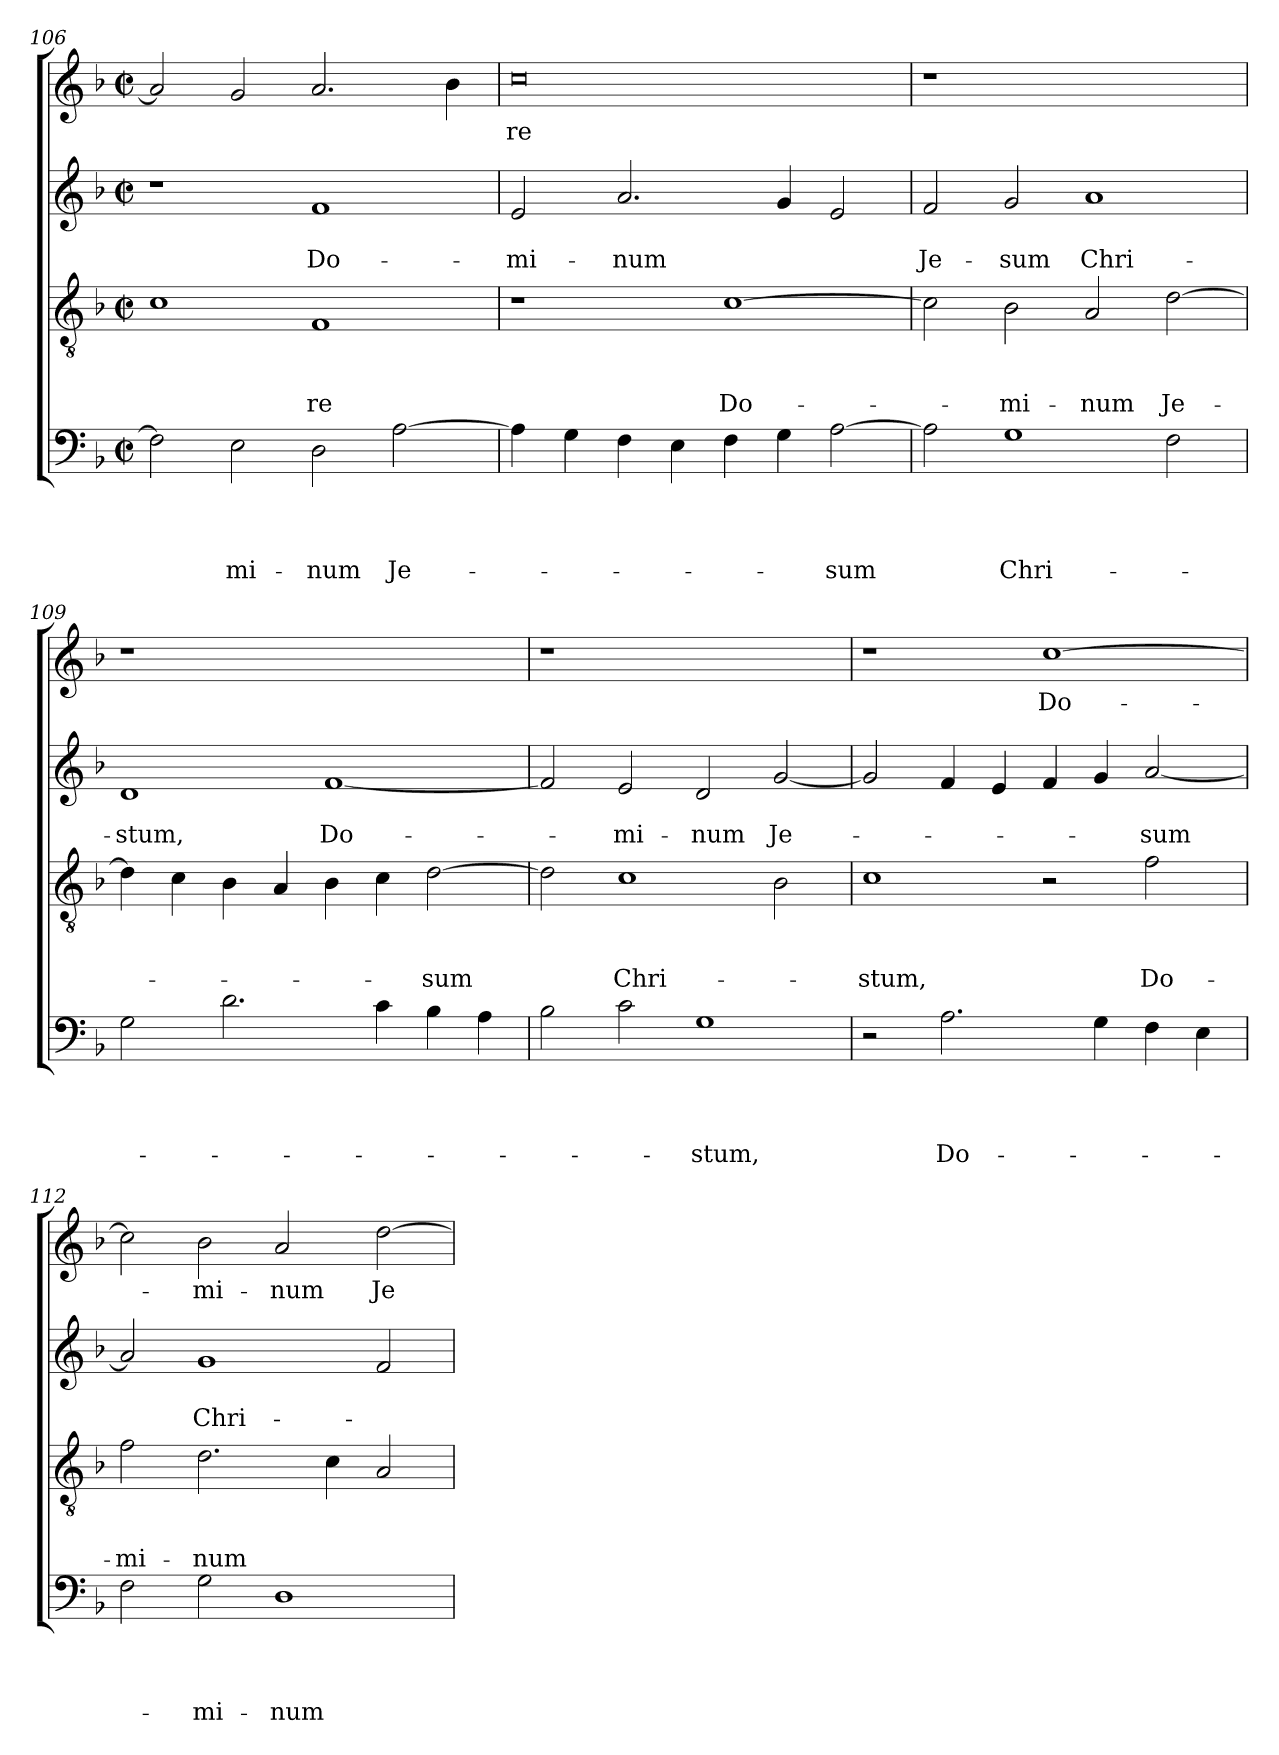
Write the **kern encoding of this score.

**kern	**text	**text	**text	**text	**kern	**text	**text	**text	**kern	**text	**text	**kern	**text
*part4	*part4	*part4	*part4	*part4	*part3	*part3	*part3	*part3	*part2	*part2	*part2	*part1	*part1
*staff4	*staff4	*staff4	*staff4	*staff4	*staff3	*staff3	*staff3	*staff3	*staff2	*staff2	*staff2	*staff1	*staff1
*clefF4	*	*	*	*	*clefGv2	*	*	*	*clefG2	*	*	*clefG2	*
*k[b-]	*	*	*	*	*k[b-]	*	*	*	*k[b-]	*	*	*k[b-]	*
*F:	*	*	*	*	*F:	*	*	*	*F:	*	*	*F:	*
*M2/2	*	*	*	*	*M2/2	*	*	*	*M2/2	*	*	*M2/2	*
*met(c|)	*	*	*	*	*met(c|)	*	*	*	*met(c|)	*	*	*met(c|)	*
=106	=106	=106	=106	=106	=106	=106	=106	=106	=106	=106	=106	=106	=106
2F\]	.	.	.	.	1c	.	.	.	1r	.	.	2a/]	.
!	!	!	!	!LO:LY:b	!	!	!	!	!	!	!	!	!
2E\	.	.	.	-mi-	.	.	.	.	.	.	.	2g/	.
!	!	!	!	!LO:LY:b	!	!	!	!LO:LY:b	!	!	!LO:LY:b	!	!
2D\	.	.	.	-num	1F	.	.	-re	1f	.	Do-	2.a/	.
!	!	!	!	!LO:LY:b	!	!	!	!	!	!	!	!	!
[2A\	.	.	.	Je-	.	.	.	.	.	.	.	.	.
.	.	.	.	.	.	.	.	.	.	.	.	4b-\	.
=107	=107	=107	=107	=107	=107	=107	=107	=107	=107	=107	=107	=107	=107
!	!	!	!	!	!	!	!	!	!	!	!LO:LY:b	!	!LO:LY:b
4A\]	.	.	.	.	1r	.	.	.	2e/	.	-mi-	0cc	-re
4G\	.	.	.	.	.	.	.	.	.	.	.	.	.
!	!	!	!	!	!	!	!	!	!	!	!LO:LY:b	!	!
4F\	.	.	.	.	.	.	.	.	2.a/	.	-num	.	.
4E\	.	.	.	.	.	.	.	.	.	.	.	.	.
!	!	!	!	!	!	!	!	!LO:LY:b	!	!	!	!	!
4F\	.	.	.	.	[1c	.	.	Do-	.	.	.	.	.
4G\	.	.	.	.	.	.	.	.	4g/	.	.	.	.
!	!	!	!	!LO:LY:b	!	!	!	!	!	!	!	!	!
[2A\	.	.	.	-sum	.	.	.	.	2e/	.	.	.	.
!!LO:LB:g=z
=108	=108	=108	=108	=108	=108	=108	=108	=108	=108	=108	=108	=108	=108
!	!	!	!	!	!	!	!	!	!	!	!LO:LY:b	!	!
2A\]	.	.	.	.	2c\]	.	.	.	2f/	.	Je-	1r	.
!	!	!	!	!LO:LY:b	!	!	!	!LO:LY:b	!	!	!LO:LY:b	!	!
1G	.	.	.	Chri-	2B-\	.	.	-mi-	2g/	.	-sum	.	.
!	!	!	!	!	!	!	!	!LO:LY:b	!	!	!LO:LY:b	!	!
.	.	.	.	.	2A/	.	.	-num	1a	.	Chri-	1ryy	.
!	!	!	!	!	!	!	!	!LO:LY:b	!	!	!	!	!
2F\	.	.	.	.	[2d\	.	.	Je-	.	.	.	.	.
=109	=109	=109	=109	=109	=109	=109	=109	=109	=109	=109	=109	=109	=109
!	!	!	!	!	!	!	!	!	!	!	!LO:LY:b	!	!
2G\	.	.	.	.	4d\]	.	.	.	1d	.	-stum,	1r	.
.	.	.	.	.	4c\	.	.	.	.	.	.	.	.
2.d\	.	.	.	.	4B-\	.	.	.	.	.	.	.	.
.	.	.	.	.	4A/	.	.	.	.	.	.	.	.
!	!	!	!	!	!	!	!	!	!	!	!LO:LY:b	!	!
.	.	.	.	.	4B-\	.	.	.	[1f	.	Do-	1ryy	.
4c\	.	.	.	.	4c\	.	.	.	.	.	.	.	.
!	!	!	!	!	!	!	!	!LO:LY:b	!	!	!	!	!
4B-\	.	.	.	.	[2d\	.	.	-sum	.	.	.	.	.
4A\	.	.	.	.	.	.	.	.	.	.	.	.	.
=110	=110	=110	=110	=110	=110	=110	=110	=110	=110	=110	=110	=110	=110
2B-\	.	.	.	.	2d\]	.	.	.	2f/]	.	.	1r	.
!	!	!	!	!	!	!	!	!LO:LY:b	!	!	!LO:LY:b	!	!
2c\	.	.	.	.	1c	.	.	Chri-	2e/	.	-mi-	.	.
!	!	!	!	!LO:LY:b	!	!	!	!	!	!	!LO:LY:b	!	!
1G	.	.	.	-stum,	.	.	.	.	2d/	.	-num	1ryy	.
!	!	!	!	!	!	!	!	!	!	!	!LO:LY:b	!	!
.	.	.	.	.	2B-\	.	.	.	[2g/	.	Je-	.	.
=111	=111	=111	=111	=111	=111	=111	=111	=111	=111	=111	=111	=111	=111
!	!	!	!	!	!	!	!	!LO:LY:b	!	!	!	!	!
2r	.	.	.	.	1c	.	.	-stum,	2g/]	.	.	1r	.
!	!	!	!	!LO:LY:b	!	!	!	!	!	!	!	!	!
2.A\	.	.	.	Do-	.	.	.	.	4f/	.	.	.	.
.	.	.	.	.	.	.	.	.	4e/	.	.	.	.
!	!	!	!	!	!	!	!	!	!	!	!	!	!LO:LY:b
.	.	.	.	.	2r	.	.	.	4f/	.	.	[1cc	Do-
4G\	.	.	.	.	.	.	.	.	4g/	.	.	.	.
!	!	!	!	!	!	!	!	!LO:LY:b	!	!	!LO:LY:b	!	!
4F\	.	.	.	.	2f\	.	.	Do-	[2a/	.	-sum	.	.
4E\	.	.	.	.	.	.	.	.	.	.	.	.	.
=112	=112	=112	=112	=112	=112	=112	=112	=112	=112	=112	=112	=112	=112
!	!	!	!	!	!	!	!	!LO:LY:b	!	!	!	!	!
2F\	.	.	.	.	2f\	.	.	-mi-	2a/]	.	.	2cc\]	.
!	!	!	!	!LO:LY:b	!	!	!	!LO:LY:b	!	!	!LO:LY:b	!	!LO:LY:b
2G\	.	.	.	-mi-	2.d\	.	.	-num	1g	.	Chri-	2b-\	-mi-
!	!	!	!	!LO:LY:b	!	!	!	!	!	!	!	!	!LO:LY:b
1D	.	.	.	-num	.	.	.	.	.	.	.	2a/	-num
.	.	.	.	.	4c\	.	.	.	.	.	.	.	.
!	!	!	!	!	!	!	!	!	!	!	!	!	!LO:LY:b
.	.	.	.	.	2A/	.	.	.	2f/	.	.	[2dd\	Je-
=	=	=	=	=	=	=	=	=	=	=	=	=	=
*-	*-	*-	*-	*-	*-	*-	*-	*-	*-	*-	*-	*-	*-
